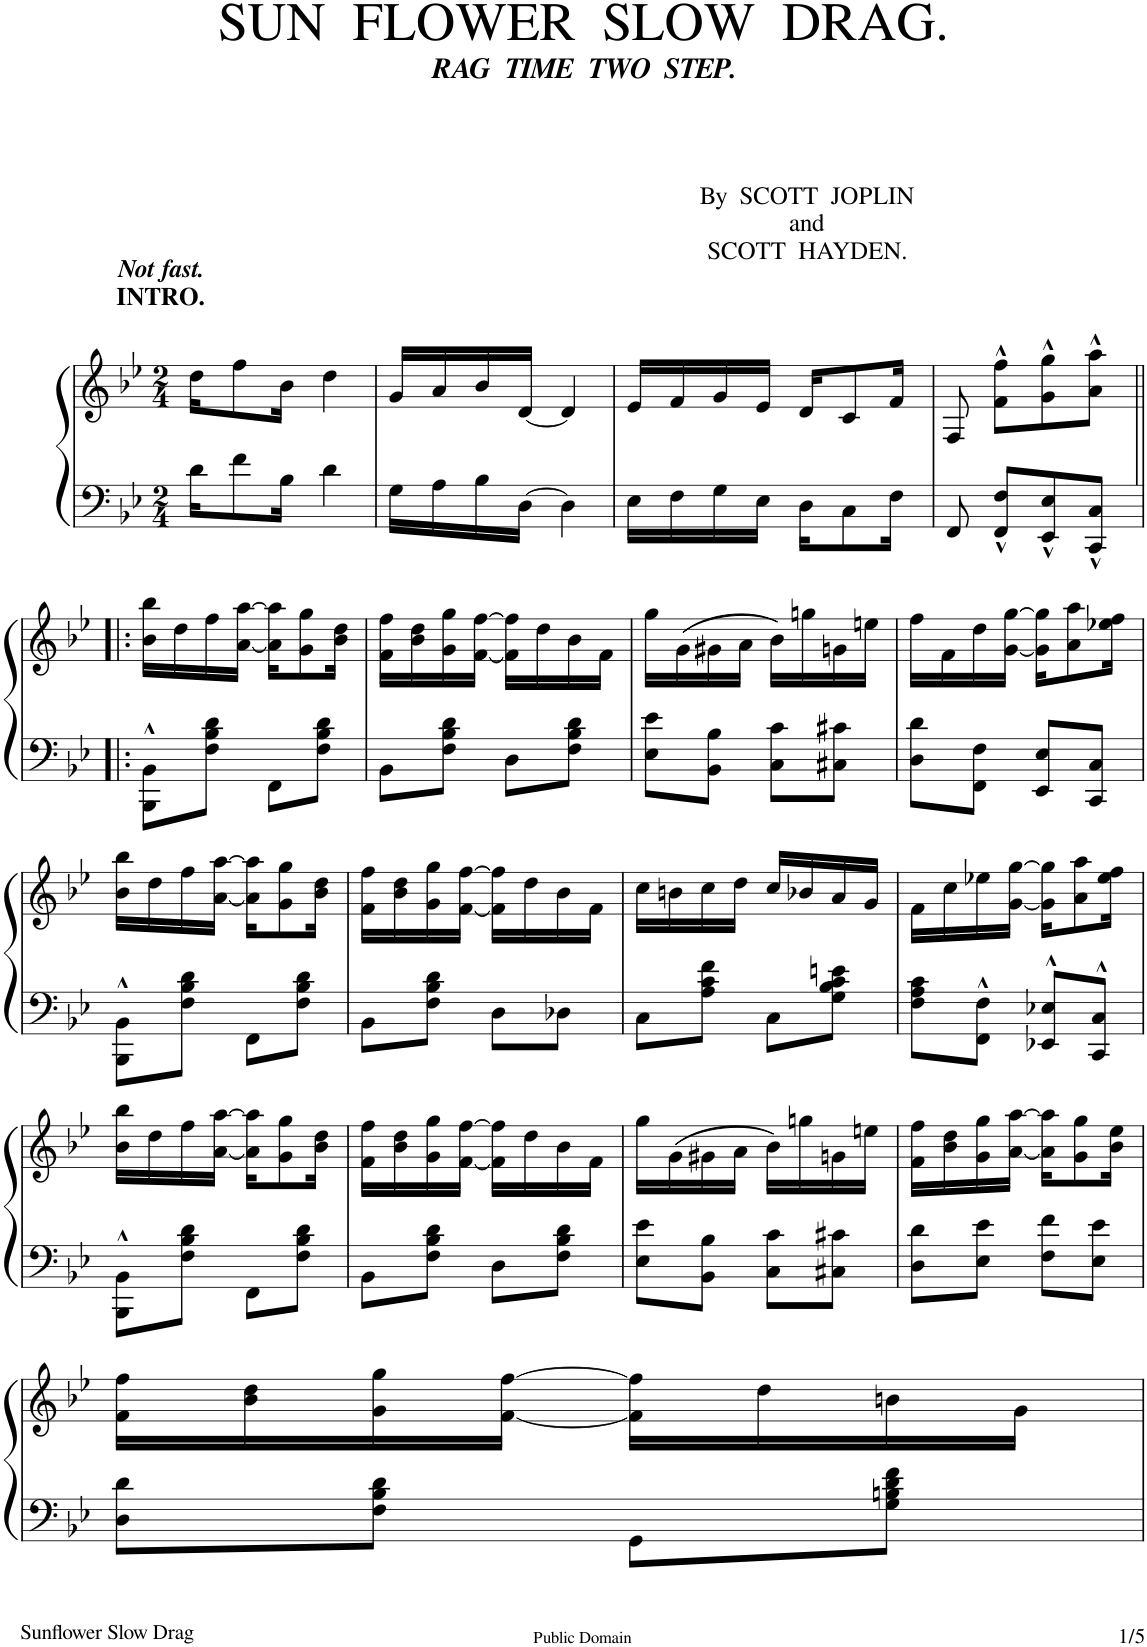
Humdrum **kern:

**kern	**kern
*part1	*part1
*staff2	*staff1
*I"Piano	*
*I'Pno	*
*clefF4	*clefG2
*k[b-e-]	*k[b-e-]
*B-:	*B-:
*M2/4	*M2/4
=1	=1
!	!LO:TX:a:Bi:t=Not fast.
!	!LO:TX:a:B:t=INTRO.
16d\KL	16dd\KL
8f\	8ff\
16B-\Jk	16b-\Jk
4d\	4dd\
=2	=2
16G\LL	16g/LL
16A\	16a/
16B-\	16b-/
[16D\JJ	[16d/JJ
4D\]	4d/]
=3	=3
16E-\LL	16e-/LL
16F\	16f/
16G\	16g/
16E-\JJ	16e-/JJ
16D\KL	16d/KL
8C\	8c/
16F\Jk	16f/Jk
=4	=4
8FF/	8F/
8FF/^^ 8F/^^L	8f\^^ 8ff\^^L
8EE-/^^ 8E-/^^	8g\^^ 8gg\^^
8CC/^^ 8C/^^J	8a\^^ 8aa\^^J
!!LO:LB:g=z
=5!|:	=5!|:
8BBB-\^^ 8BB-\^^L	16b-\ 16bb-\LL
.	16dd\
8F\ 8B-\ 8d\J	16ff\
.	[16a\ [16aa\JJ
8FF\L	16a\] 16aa\]KL
.	8g\ 8gg\
8F\ 8B-\ 8d\J	.
.	16b-\ 16dd\Jk
=6	=6
8BB-\L	16f\ 16ff\LL
.	16b-\ 16dd\
8F\ 8B-\ 8d\J	16g\ 16gg\
.	[16f\ [16ff\JJ
8D\L	16f\] 16ff\]LL
.	16dd\
8F\ 8B-\ 8d\J	16b-\
.	16f\JJ
=7	=7
8E-\ 8e-\L	16gg\LL
.	(16g\
8BB-\ 8B-\J	16g#X\
.	16a\JJ
8C\ 8c\L	16b-\LL)
.	16ggn\
8C#X\ 8c#X\J	16gn\
.	16een\JJ
=8	=8
8D\ 8d\L	16ff\LL
.	16f\
8FF\ 8F\J	16dd\
.	[16g\ [16gg\JJ
8EE-/ 8E-/L	16g\] 16gg\]KL
.	8a\ 8aa\
8CC/ 8C/J	.
.	16ee-X\ 16ff\Jk
!!LO:LB:g=z
=9	=9
8BBB-\^^ 8BB-\^^L	16b-\ 16bb-\LL
.	16dd\
8F\ 8B-\ 8d\J	16ff\
.	[16a\ [16aa\JJ
8FF\L	16a\] 16aa\]KL
.	8g\ 8gg\
8F\ 8B-\ 8d\J	.
.	16b-\ 16dd\Jk
=10	=10
8BB-\L	16f\ 16ff\LL
.	16b-\ 16dd\
8F\ 8B-\ 8d\J	16g\ 16gg\
.	[16f\ [16ff\JJ
8D\L	16f\] 16ff\]LL
.	16dd\
8D-X\J	16b-\
.	16f\JJ
=11	=11
8C\L	16cc\LL
.	16bn\
8A\ 8c\ 8f\J	16cc\
.	16dd\JJ
8C\L	16cc/LL
.	16b-X/
8G\ 8B-\ 8c\ 8en\J	16a/
.	16g/JJ
=12	=12
8F\ 8A\ 8c\L	16f\LL
.	16cc\
8FF\^^ 8F\^^J	16ee-X\
.	[16g\ [16gg\JJ
8EE-X/^^ 8E-X/^^L	16g\] 16gg\]KL
.	8a\ 8aa\
8CC/^^ 8C/^^J	.
.	16ee-\ 16ff\Jk
!!LO:LB:g=z
=13	=13
8BBB-\^^ 8BB-\^^L	16b-\ 16bb-\LL
.	16dd\
8F\ 8B-\ 8d\J	16ff\
.	[16a\ [16aa\JJ
8FF\L	16a\] 16aa\]KL
.	8g\ 8gg\
8F\ 8B-\ 8d\J	.
.	16b-\ 16dd\Jk
=14	=14
8BB-\L	16f\ 16ff\LL
.	16b-\ 16dd\
8F\ 8B-\ 8d\J	16g\ 16gg\
.	[16f\ [16ff\JJ
8D\L	16f\] 16ff\]LL
.	16dd\
8F\ 8B-\ 8d\J	16b-\
.	16f\JJ
=15	=15
8E-\ 8e-\L	16gg\LL
.	(16g\
8BB-\ 8B-\J	16g#X\
.	16a\JJ
8C\ 8c\L	16b-\LL)
.	16ggn\
8C#X\ 8c#X\J	16gn\
.	16een\JJ
=16	=16
8D\ 8d\L	16f\ 16ff\LL
.	16b-\ 16dd\
8E-\ 8e-\J	16g\ 16gg\
.	[16a\ [16aa\JJ
8F\ 8f\L	16a\] 16aa\]KL
.	8g\ 8gg\
8E-\ 8e-\J	.
.	16b-\ 16ee-\Jk
!!LO:LB:g=z
=17	=17
8D\ 8d\L	16f\ 16ff\LL
.	16b-\ 16dd\
8F\ 8B-\ 8d\J	16g\ 16gg\
.	[16f\ [16ff\JJ
8GG\L	16f\] 16ff\]LL
.	16dd\
8G\ 8Bn\ 8d\ 8f\J	16bn\
.	16g\JJ
=	=
*-	*-
